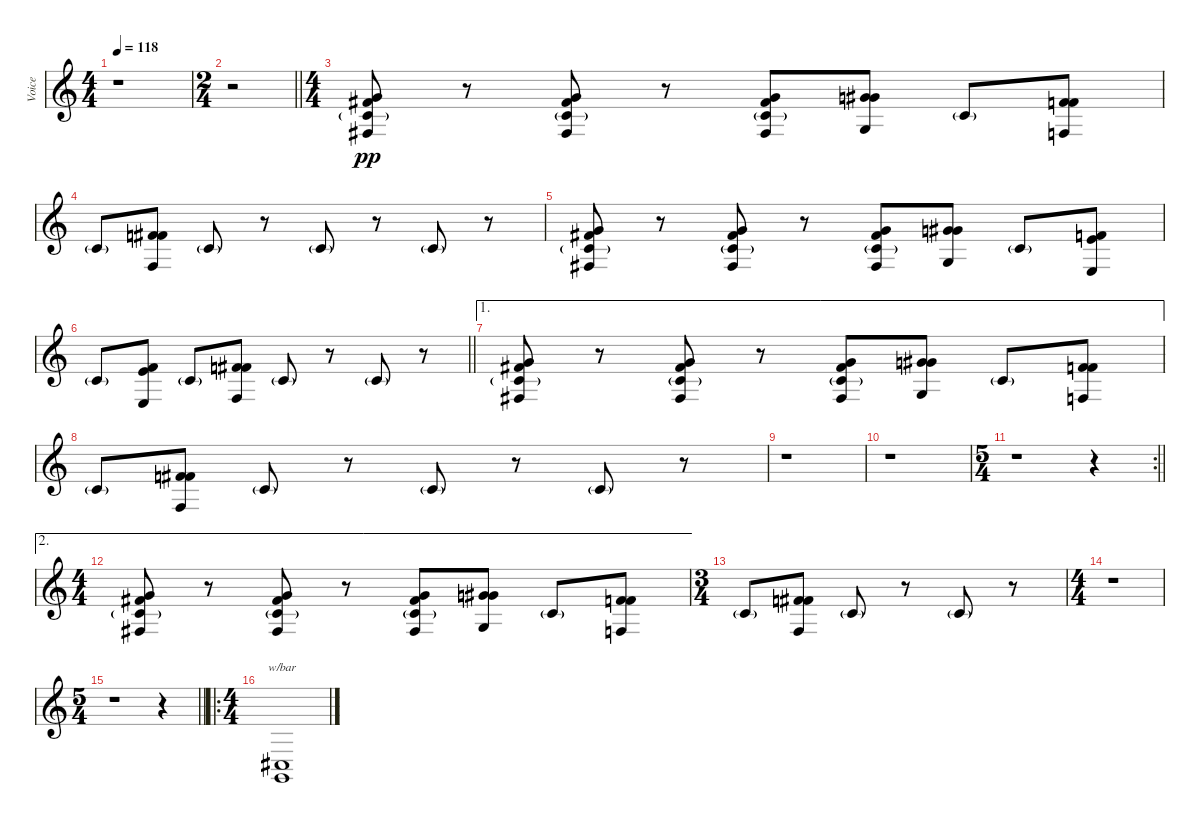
\track ("Voice" "Voice") {instrument choiraahs}
\staff {score}
\tuning (E4 B3 G3 D3 A2 E2) {hide}
\ts (4 4)
\tempo 118
\clef g2
\ks c
r.1{dy pp} |
\ts (2 4)
\barLineRight lightlight
r.2 |
\ts (4 4)
(3.1 7.2 5.3{g} 4.4).8 r.8 (3.1 7.2 5.3{g} 4.4).8 r.8 (3.1 7.2 5.3{g} 4.4).8 (4.1 8.2 5.4).8 5.3{g}.8 (2.1 6.2 3.4).8 |
5.3{g}.8 (2.1 6.2 3.4).8 5.3{g}.8 r.8 5.3{g}.8 r.8 5.3{g}.8 r.8 |
(3.1 7.2 5.3{g} 4.4).8 r.8 (3.1 7.2 5.3{g} 4.4).8 r.8 (3.1 7.2 5.3{g} 4.4).8 (4.1 8.2 5.4).8 5.3{g}.8 (1.1 5.2 2.4).8 |
\barLineRight lightlight
5.3{g}.8 (1.1 5.2 2.4).8 5.3{g}.8 (2.1 6.2 3.4).8 5.3{g}.8 r.8 5.3{g}.8 r.8 |
\ae 1
(3.1 7.2 5.3{g} 4.4).8 r.8 (3.1 7.2 5.3{g} 4.4).8 r.8 (3.1 7.2 5.3{g} 4.4).8 (4.1 8.2 5.4).8 5.3{g}.8 (2.1 6.2 3.4).8 |
5.3{g}.8 (2.1 6.2 3.4).8 5.3{g}.8 r.8 5.3{g}.8 r.8 5.3{g}.8 r.8 |
r.1 |
r.1 |
\rc 2
\ts (5 4)
\barLineRight lightlight
r.1 r.4 |
\ae 2
\ts (4 4)
(3.1 7.2 5.3{g} 4.4).8 r.8 (3.1 7.2 5.3{g} 4.4).8 r.8 (3.1 7.2 5.3{g} 4.4).8 (4.1 8.2 5.4).8 5.3{g}.8 (2.1 6.2 3.4).8 |
\ts (3 4)
5.3{g}.8 (2.1 6.2 3.4).8 5.3{g}.8 r.8 5.3{g}.8 r.8 |
\ts (4 4)
r.1 |
\ts (5 4)
\barLineRight lightlight
r.1 r.4 |
\ro
\ts (4 4)
(4.5 3.6).1{tbe (custom default 0 0 15 -24 60 -24)}
